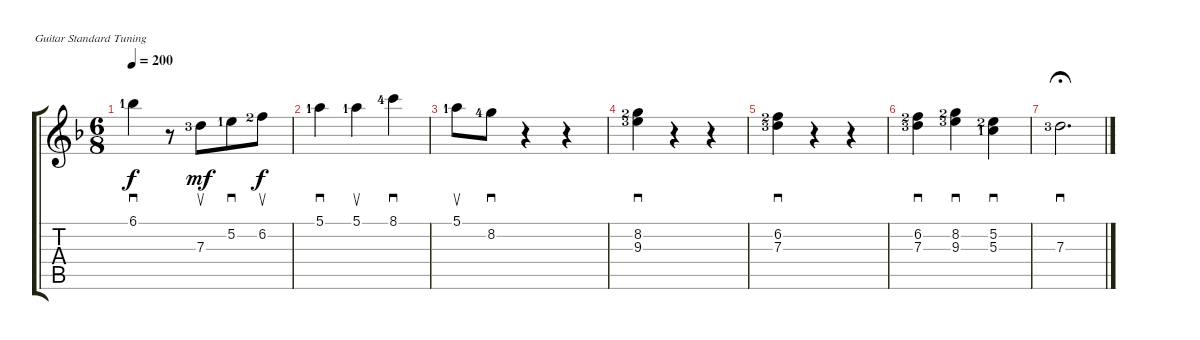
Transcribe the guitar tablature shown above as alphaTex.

\bracketExtendMode groupsimilarinstruments
\singleTrackTrackNamePolicy hidden
\multiTrackTrackNamePolicy hidden
\firstSystemTrackNameOrientation horizontal
\otherSystemsTrackNameOrientation horizontal
\chordDiagramsInScore
\track ("Track 1" "S-Gt") {solo instrument acousticguitarsteel}
\staff {score tabs}
\tuning (E4 B3 G3 D3 A2 E2)
\ts (6 8)
\tempo 200
\clef g2
\ks f
6.1{lf 2}.4{sd dy f} r.8 7.3{lf 4}.8{su dy mf} 5.2{lf 2}.8{sd} 6.2{lf 3}.8{su dy f} |
5.1{lf 2}.4{sd} 5.1{lf 2}.4{su} 8.1{lf 5}.4{sd} |
5.1{lf 2}.8{su} 8.2{lf 5}.8{sd} r.4 r.4 |
(8.2{lf 3} 9.3{lf 4}).4{sd} r.4 r.4 |
(6.2{lf 3} 7.3{lf 4}).4{sd} r.4 r.4 |
(6.2{lf 3} 7.3{lf 4}).4{sd} (8.2{lf 3} 9.3{lf 4}).4{sd} (5.2{lf 3} 5.3{lf 2}).4{sd} |
7.3{lf 4}.2{d sd fermata (medium 1)}
